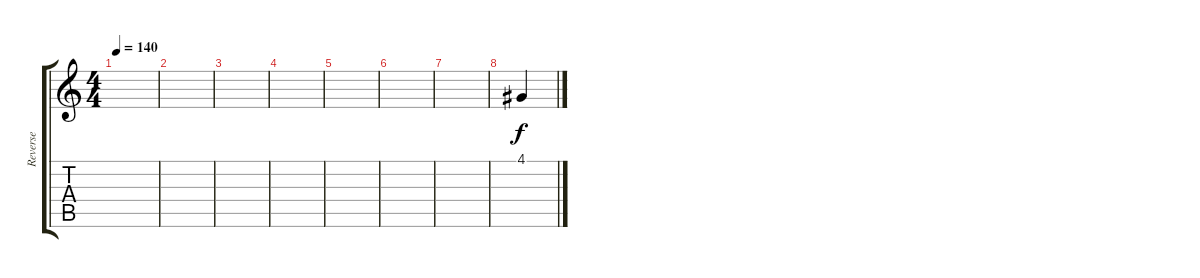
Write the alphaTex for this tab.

\track ("Reverse" "Reverse") {instrument reversecymbal}
\staff {score tabs}
\tuning (E4 B3 G3 D3 A2 E2) {hide}
\ts (4 4)
\tempo 140
\clef g2
\ks c
|
|
|
|
|
|
|
4.1.4
